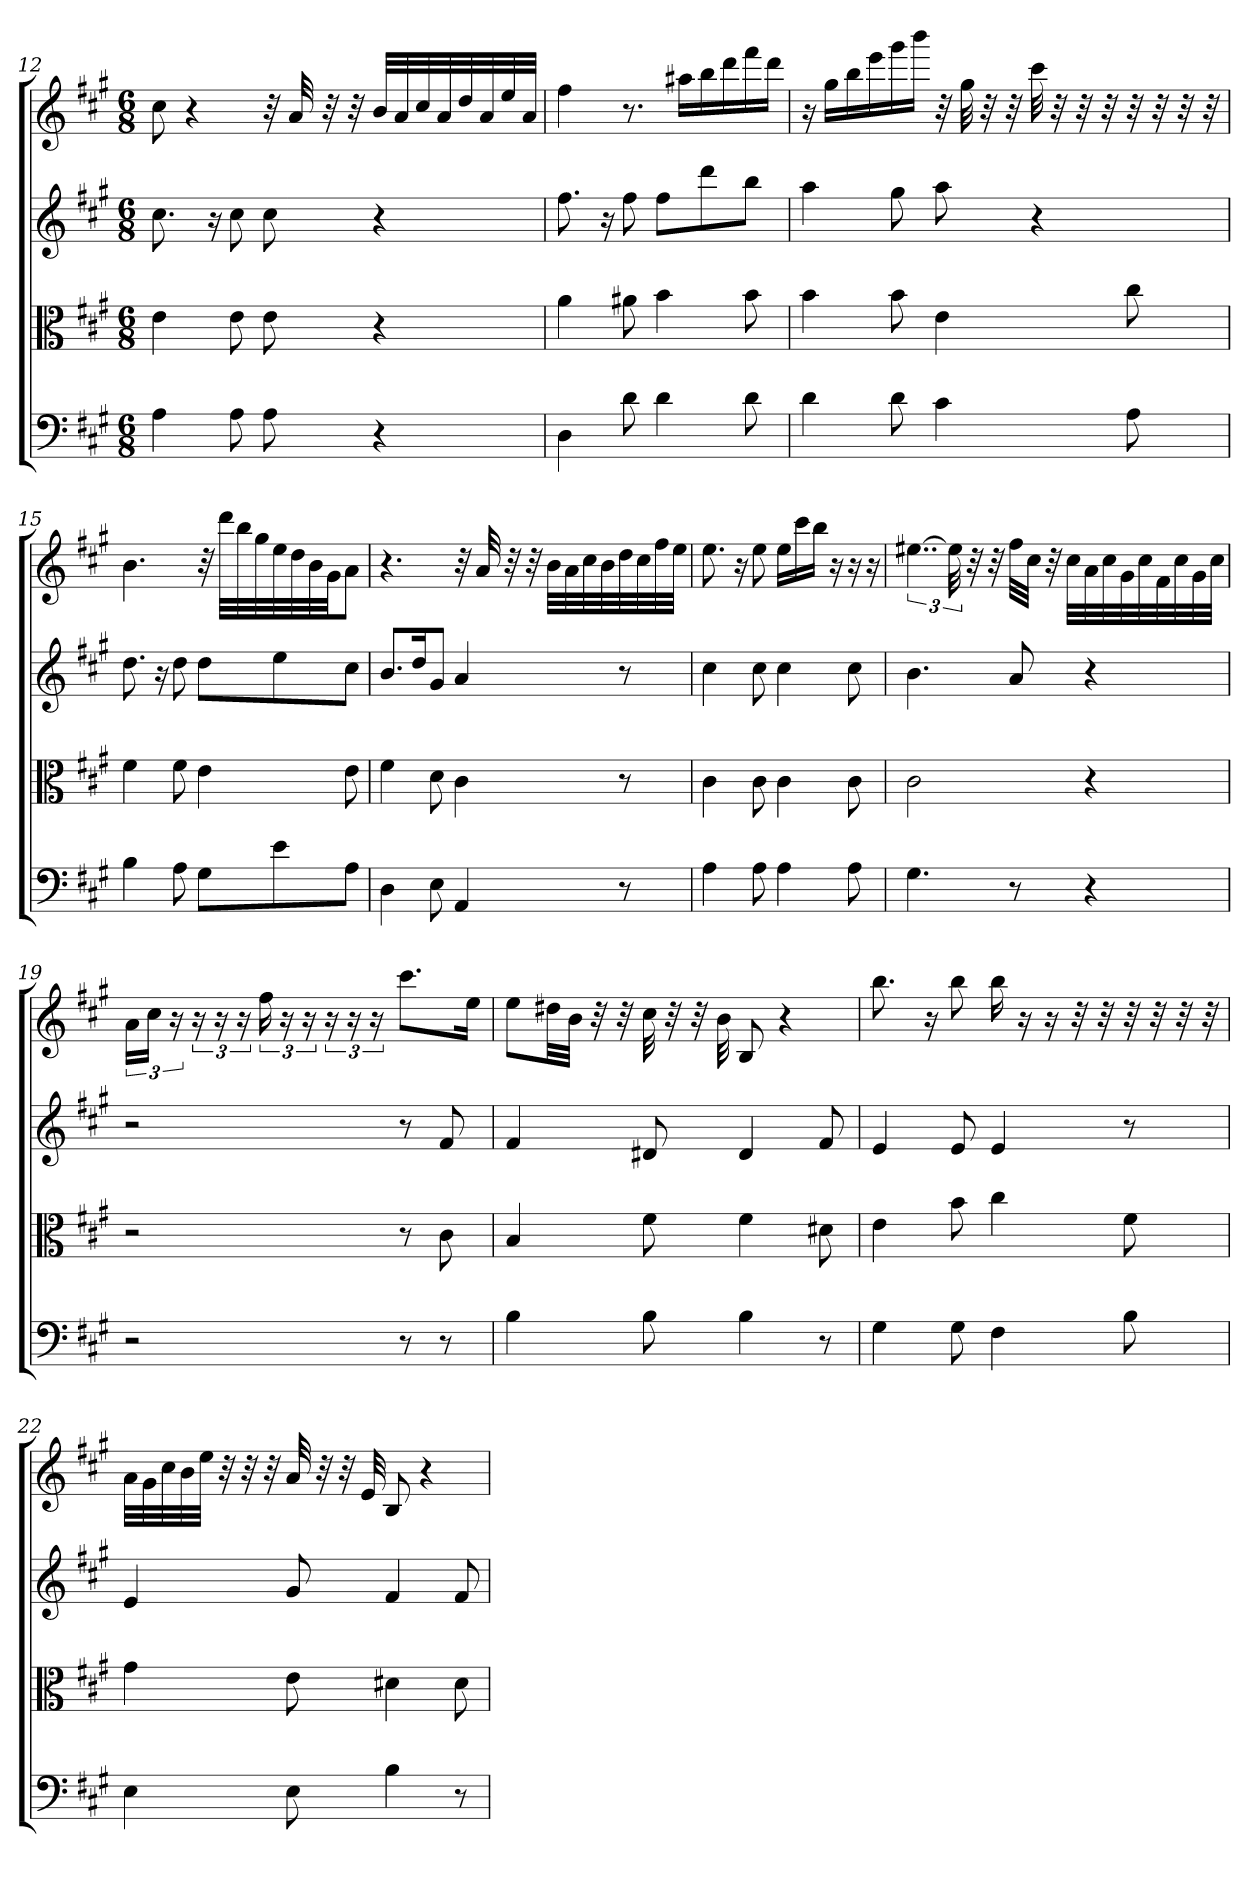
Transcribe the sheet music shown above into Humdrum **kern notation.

**kern	**kern	**kern	**kern
*part4	*part3	*part2	*part1
*staff4	*staff3	*staff2	*staff1
*clefF4	*clefC3	*clefG2	*clefG2
*k[f#c#g#]	*k[f#c#g#]	*k[f#c#g#]	*k[f#c#g#]
*A:	*A:	*A:	*A:
*M6/8	*M6/8	*M6/8	*M6/8
=12	=12	=12	=12
4A	4e	8.cc#	8cc#
.	.	.	4r
.	.	16r	.
8A	8e	8cc#	.
8A	8e	8cc#	32r
.	.	.	32a
.	.	.	32r
.	.	.	32r
4r	4r	4r	32b/LLL
.	.	.	32a/
.	.	.	32cc#/
.	.	.	32a/
.	.	.	32dd/
.	.	.	32a/
.	.	.	32ee/
.	.	.	32a/JJJ
=13	=13	=13	=13
4D	4a	8.ff#	4ff#
.	.	16r	.
8d	8a#X	8ff#	8.r
4d	4b	8ff#\L	.
.	.	.	16aa#X\LL
.	.	8ddd\	16bb\
.	.	.	16ddd\
8d	8b	8bb\J	16fff#\
.	.	.	16ddd\JJ
=14	=14	=14	=14
4d	4b	4aa	16r
.	.	.	16gg#\LL
.	.	.	16bb\
.	.	.	16eee\
8d	8b	8gg#	16ggg#\
.	.	.	16bbb\JJ
4c#	4e	8aa	32r
.	.	.	32gg#
.	.	.	32r
.	.	.	32r
.	.	4r	32ccc#
.	.	.	32r
.	.	.	32r
.	.	.	32r
8A	8cc#	.	32r
.	.	.	32r
.	.	.	32r
.	.	.	32r
=15	=15	=15	=15
4B	4f#	8.dd	4.b
.	.	16r	.
8A	8f#	8dd	.
8G#\L	4e	8dd\L	32r
.	.	.	32ddd\LLL
.	.	.	32bb\
.	.	.	32gg#\
8e\	.	8ee\	32ee\
.	.	.	32dd\
.	.	.	32b\
.	.	.	32g#\JJ
8A\J	8e	8cc#\J	8a\J
=16	=16	=16	=16
4D	4f#	8.b/L	4.r
.	.	16dd/K	.
8E	8d	8g#/J	.
4AA	4c#	4a	32r
.	.	.	32a
.	.	.	32r
.	.	.	32r
.	.	.	32b\LLL
.	.	.	32a\
.	.	.	32cc#\
.	.	.	32b\
8r	8r	8r	32dd\
.	.	.	32cc#\
.	.	.	32ff#\
.	.	.	32ee\JJJ
=17	=17	=17	=17
4A	4c#	4cc#	8.ee
.	.	.	16r
8A	8c#	8cc#	8ee
4A	4c#	4cc#	16ee\LL
.	.	.	16ccc#\
.	.	.	16bb\JJ
.	.	.	16r
8A	8c#	8cc#	16r
.	.	.	16r
=18	=18	=18	=18
4.G#	2c#	4.b	[6..ee#X
.	.	.	48ee#]
.	.	.	32r
.	.	.	32r
8r	.	8a	32ff#\LLL
.	.	.	32cc#\JJJ
.	.	.	32r
.	.	.	32cc#\LLL
4r	4r	4r	32a\
.	.	.	32cc#\
.	.	.	32g#\
.	.	.	32cc#\
.	.	.	32f#\
.	.	.	32cc#\
.	.	.	32g#\
.	.	.	32cc#\JJJ
=19	=19	=19	=19
2r	2r	2r	24a\LL
.	.	.	24cc#\JJ
.	.	.	24r
.	.	.	24r
.	.	.	24r
.	.	.	24r
.	.	.	24ff#
.	.	.	24r
.	.	.	24r
.	.	.	24r
.	.	.	24r
.	.	.	24r
8r	8r	8r	8.ccc#\L
8r	8c#	8f#	.
.	.	.	16ee\Jk
=20	=20	=20	=20
4B	4B	4f#	8ee\L
.	.	.	32dd#X\LL
.	.	.	32b\JJJ
.	.	.	32r
.	.	.	32r
8B	8f#	8d#X	32cc#
.	.	.	32r
.	.	.	32r
.	.	.	32b
4B	4f#	4d#	8B
.	.	.	4r
8r	8d#X	8f#	.
=21	=21	=21	=21
4G#	4e	4e	8.bb
.	.	.	16r
8G#	8b	8e	8bb
4F#	4cc#	4e	16bb
.	.	.	16r
.	.	.	16r
.	.	.	32r
.	.	.	32r
8B	8f#	8r	32r
.	.	.	32r
.	.	.	32r
.	.	.	32r
=22	=22	=22	=22
4E	4g#	4e	32a\LLL
.	.	.	32g#\
.	.	.	32cc#\
.	.	.	32b\
.	.	.	32ee\JJJ
.	.	.	32r
.	.	.	32r
.	.	.	32r
8E	8e	8g#	32a
.	.	.	32r
.	.	.	32r
.	.	.	32e
4B	4d#X	4f#	8B
.	.	.	4r
8r	8d#	8f#	.
=	=	=	=
*-	*-	*-	*-
